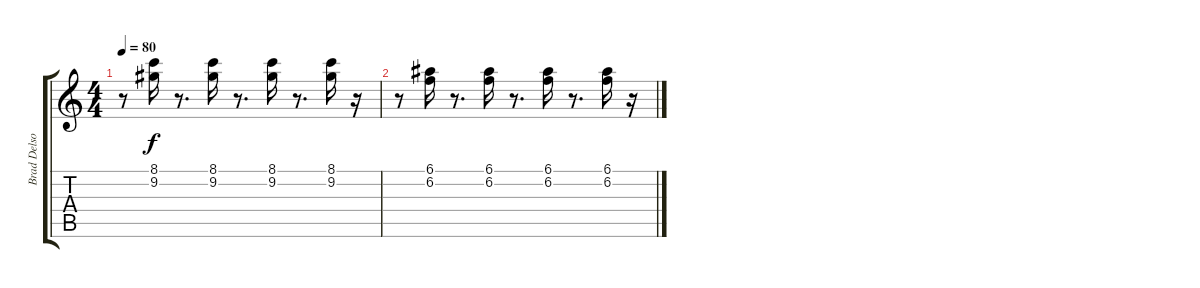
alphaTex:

\track ("Brad Delson (Chitarra 1)" "Brad Delso") {instrument distortionguitar}
\staff {score tabs}
\tuning (E4 B3 G3 D3 A2 D2) {hide}
\ts (4 4)
\tempo 80
\clef g2
\ks c
r.8{dy f} (8.1 9.2).16 r.8{d} (8.1 9.2).16 r.8{d} (8.1 9.2).16 r.8{d} (8.1 9.2).16 r.16 |
r.8 (6.1 6.2).16 r.8{d} (6.1 6.2).16 r.8{d} (6.1 6.2).16 r.8{d} (6.1 6.2).16 r.16
